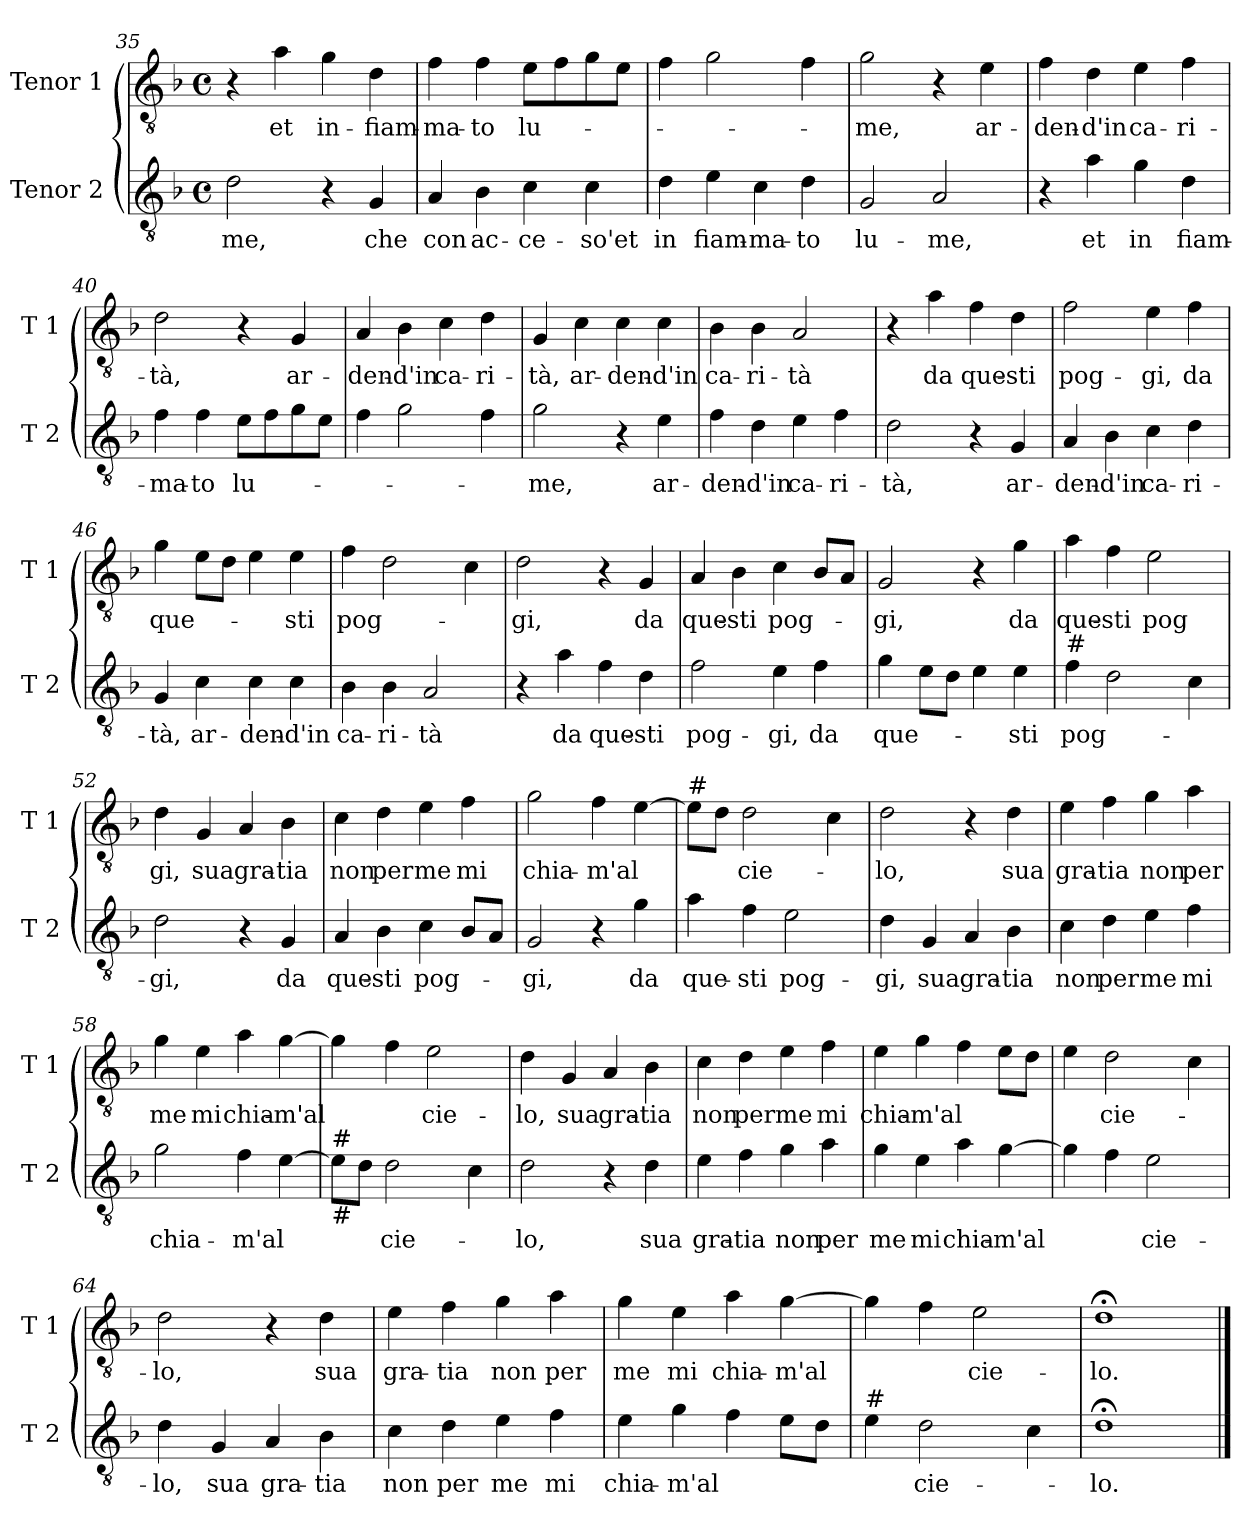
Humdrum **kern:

**kern	**text	**kern	**text
*part2	*part2	*part1	*part1
*staff2	*staff2	*staff1	*staff1
*I"Tenor 2	*	*I"Tenor 1	*
*I'T 2	*	*I'T 1	*
*clefGv2	*	*clefGv2	*
*k[b-]	*	*k[b-]	*
*F:	*	*F:	*
*M4/4	*	*M4/4	*
*met(c)	*	*met(c)	*
=35	=35	=35	=35
!	!LO:LY:b	!	!
2d\	-me,	4r	.
!	!	!	!LO:LY:b
.	.	4a\	et
!	!	!	!LO:LY:b
4r	.	4g\	in-
!	!LO:LY:b	!	!LO:LY:b
4G/	che	4d\	-fiam-
!!LO:LB:g=z
=36	=36	=36	=36
!	!LO:LY:b	!	!LO:LY:b
4A/	con	4f\	-ma-
!	!LO:LY:b	!	!LO:LY:b
4B-\	ac-	4f\	-to
!	!LO:LY:b	!	!LO:LY:b
4c\	-ce-	8e\L	lu-
.	.	8f\	.
!	!LO:LY:b	!	!
4c\	-so'et	8g\	.
.	.	8e\J	.
=37	=37	=37	=37
!	!LO:LY:b	!	!
4d\	in	4f\	.
!	!LO:LY:b	!	!
4e\	fiam-	2g\	.
!	!LO:LY:b	!	!
4c\	-ma-	.	.
!	!LO:LY:b	!	!
4d\	-to	4f\	.
=38	=38	=38	=38
!	!LO:LY:b	!	!LO:LY:b
2G/	lu-	2g\	-me,
!	!LO:LY:b	!	!
2A/	-me,	4r	.
!	!	!	!LO:LY:b
.	.	4e\	ar-
=39	=39	=39	=39
!	!	!	!LO:LY:b
4r	.	4f\	-den-
!	!LO:LY:b	!	!LO:LY:b
4a\	et	4d\	-d'in
!	!LO:LY:b	!	!LO:LY:b
4g\	in	4e\	ca-
!	!LO:LY:b	!	!LO:LY:b
4d\	fiam-	4f\	-ri-
=40	=40	=40	=40
!	!LO:LY:b	!	!LO:LY:b
4f\	-ma-	2d\	-tà,
!	!LO:LY:b	!	!
4f\	-to	.	.
!	!LO:LY:b	!	!
8e\L	lu-	4r	.
8f\	.	.	.
!	!	!	!LO:LY:b
8g\	.	4G/	ar-
8e\J	.	.	.
!!LO:LB:g=z
=41	=41	=41	=41
!	!	!	!LO:LY:b
4f\	.	4A/	-den-
!	!	!	!LO:LY:b
2g\	.	4B-\	-d'in
!	!	!	!LO:LY:b
.	.	4c\	ca-
!	!	!	!LO:LY:b
4f\	.	4d\	-ri-
=42	=42	=42	=42
!	!LO:LY:b	!	!LO:LY:b
2g\	-me,	4G/	-tà,
!	!	!	!LO:LY:b
.	.	4c\	ar-
!	!	!	!LO:LY:b
4r	.	4c\	-den-
!	!LO:LY:b	!	!LO:LY:b
4e\	ar-	4c\	-d'in
=43	=43	=43	=43
!	!LO:LY:b	!	!LO:LY:b
4f\	-den-	4B-\	ca-
!	!LO:LY:b	!	!LO:LY:b
4d\	-d'in	4B-\	-ri-
!	!LO:LY:b	!	!LO:LY:b
4e\	ca-	2A/	-tà
!	!LO:LY:b	!	!
4f\	-ri-	.	.
=44	=44	=44	=44
!	!LO:LY:b	!	!
2d\	-tà,	4r	.
!	!	!	!LO:LY:b
.	.	4a\	da
!	!	!	!LO:LY:b
4r	.	4f\	que-
!	!LO:LY:b	!	!LO:LY:b
4G/	ar-	4d\	-sti
=45	=45	=45	=45
!	!LO:LY:b	!	!LO:LY:b
4A/	-den-	2f\	pog-
!	!LO:LY:b	!	!
4B-\	-d'in	.	.
!	!LO:LY:b	!	!LO:LY:b
4c\	ca-	4e\	-gi,
!	!LO:LY:b	!	!LO:LY:b
4d\	-ri-	4f\	da
!!LO:LB:g=z
=46	=46	=46	=46
!	!LO:LY:b	!	!LO:LY:b
4G/	-tà,	4g\	que-
!	!LO:LY:b	!	!
4c\	ar-	8e\L	.
.	.	8d\J	.
!	!LO:LY:b	!	!
4c\	-den-	4e\	.
!	!LO:LY:b	!	!LO:LY:b
4c\	-d'in	4e\	-sti
=47	=47	=47	=47
!	!LO:LY:b	!	!LO:LY:b
4B-\	ca-	4f\	pog-
!	!LO:LY:b	!	!
4B-\	-ri-	2d\	.
!	!LO:LY:b	!	!
2A/	-tà	.	.
.	.	4c\	.
=48	=48	=48	=48
!	!	!	!LO:LY:b
4r	.	2d\	-gi,
!	!LO:LY:b	!	!
4a\	da	.	.
!	!LO:LY:b	!	!
4f\	que-	4r	.
!	!LO:LY:b	!	!LO:LY:b
4d\	-sti	4G/	da
=49	=49	=49	=49
!	!LO:LY:b	!	!LO:LY:b
2f\	pog-	4A/	que-
!	!	!	!LO:LY:b
.	.	4B-\	-sti
!	!LO:LY:b	!	!LO:LY:b
4e\	-gi,	4c\	pog-
!	!LO:LY:b	!	!
4f\	da	8B-/L	.
.	.	8A/J	.
=50	=50	=50	=50
!	!LO:LY:b	!	!LO:LY:b
4g\	que-	2G/	-gi,
8e\L	.	.	.
8d\J	.	.	.
4e\	.	4r	.
!	!LO:LY:b	!	!LO:LY:b
4e\	-sti	4g\	da
!!LO:LB:g=z
=51	=51	=51	=51
!LO:TX:a:t=#	!	!	!
!	!LO:LY:b	!	!LO:LY:b
4f\	pog-	4a\	que-
!	!	!	!LO:LY:b
2d\	.	4f\	-sti
!	!	!	!LO:LY:b
.	.	2e\	pog
4c\	.	.	.
=52	=52	=52	=52
!	!LO:LY:b	!	!LO:LY:b
2d\	-gi,	4d\	gi,
!	!	!	!LO:LY:b
.	.	4G/	sua
!	!	!	!LO:LY:b
4r	.	4A/	gra-
!	!LO:LY:b	!	!LO:LY:b
4G/	da	4B-\	-tia
=53	=53	=53	=53
!	!LO:LY:b	!	!LO:LY:b
4A/	que-	4c\	non
!	!LO:LY:b	!	!LO:LY:b
4B-\	-sti	4d\	per
!	!LO:LY:b	!	!LO:LY:b
4c\	pog-	4e\	me
!	!	!	!LO:LY:b
8B-/L	.	4f\	mi
8A/J	.	.	.
=54	=54	=54	=54
!	!LO:LY:b	!	!LO:LY:b
2G/	-gi,	2g\	chia-
!	!	!	!LO:LY:b
4r	.	4f\	-m'al
!	!LO:LY:b	!	!
4g\	da	[4e\	.
=55	=55	=55	=55
!	!	!LO:TX:a:t=#	!
!	!LO:LY:b	!	!
4a\	que-	8e\L]	.
.	.	8d\J	.
!	!LO:LY:b	!	!LO:LY:b
4f\	-sti	2d\	cie-
!	!LO:LY:b	!	!
2e\	pog-	.	.
.	.	4c\	.
!!LO:PB:g=z
=56	=56	=56	=56
!	!LO:LY:b	!	!LO:LY:b
4d\	-gi,	2d\	-lo,
!	!LO:LY:b	!	!
4G/	sua	.	.
!	!LO:LY:b	!	!
4A/	gra-	4r	.
!	!LO:LY:b	!	!LO:LY:b
4B-\	-tia	4d\	sua
=57	=57	=57	=57
!	!LO:LY:b	!	!LO:LY:b
4c\	non	4e\	gra-
!	!LO:LY:b	!	!LO:LY:b
4d\	per	4f\	-tia
!	!LO:LY:b	!	!LO:LY:b
4e\	me	4g\	non
!	!LO:LY:b	!	!LO:LY:b
4f\	mi	4a\	per
=58	=58	=58	=58
!	!LO:LY:b	!	!LO:LY:b
2g\	chia-	4g\	me
!	!	!	!LO:LY:b
.	.	4e\	mi
!	!LO:LY:b	!	!LO:LY:b
4f\	-m'al	4a\	chia-
!	!	!	!LO:LY:b
[4e\	.	[4g\	-m'al
=59	=59	=59	=59
!LO:TX:b:t=#	!	!	!
!LO:TX:a:t=#	!	!	!
8e\L]	.	4g\]	.
8d\J	.	.	.
!	!LO:LY:b	!	!
2d\	cie-	4f\	.
!	!	!	!LO:LY:b
.	.	2e\	cie-
4c\	.	.	.
=60	=60	=60	=60
!	!LO:LY:b	!	!LO:LY:b
2d\	-lo,	4d\	-lo,
!	!	!	!LO:LY:b
.	.	4G/	sua
!	!	!	!LO:LY:b
4r	.	4A/	gra-
!	!LO:LY:b	!	!LO:LY:b
4d\	sua	4B-\	-tia
!!LO:LB:g=z
=61	=61	=61	=61
!	!LO:LY:b	!	!LO:LY:b
4e\	gra-	4c\	non
!	!LO:LY:b	!	!LO:LY:b
4f\	-tia	4d\	per
!	!LO:LY:b	!	!LO:LY:b
4g\	non	4e\	me
!	!LO:LY:b	!	!LO:LY:b
4a\	per	4f\	mi
=62	=62	=62	=62
!	!LO:LY:b	!	!LO:LY:b
4g\	me	4e\	chia-
!	!LO:LY:b	!	!LO:LY:b
4e\	mi	4g\	-m'al
!	!LO:LY:b	!	!
4a\	chia-	4f\	.
!	!LO:LY:b	!	!
[4g\	-m'al	8e\L	.
.	.	8d\J	.
=63	=63	=63	=63
4g\]	.	4e\	.
!	!	!	!LO:LY:b
4f\	.	2d\	cie-
!	!LO:LY:b	!	!
2e\	cie-	.	.
.	.	4c\	.
=64	=64	=64	=64
!	!LO:LY:b	!	!LO:LY:b
4d\	-lo,	2d\	-lo,
!	!LO:LY:b	!	!
4G/	sua	.	.
!	!LO:LY:b	!	!
4A/	gra-	4r	.
!	!LO:LY:b	!	!LO:LY:b
4B-\	-tia	4d\	sua
!!LO:LB:g=z
=65	=65	=65	=65
!	!LO:LY:b	!	!LO:LY:b
4c\	non	4e\	gra-
!	!LO:LY:b	!	!LO:LY:b
4d\	per	4f\	-tia
!	!LO:LY:b	!	!LO:LY:b
4e\	me	4g\	non
!	!LO:LY:b	!	!LO:LY:b
4f\	mi	4a\	per
=66	=66	=66	=66
!	!LO:LY:b	!	!LO:LY:b
4e\	chia-	4g\	me
!	!LO:LY:b	!	!LO:LY:b
4g\	-m'al	4e\	mi
!	!	!	!LO:LY:b
4f\	.	4a\	chia-
!	!	!	!LO:LY:b
8e\L	.	[4g\	-m'al
8d\J	.	.	.
=67	=67	=67	=67
!LO:TX:a:t=#	!	!	!
4e\	.	4g\]	.
!	!LO:LY:b	!	!
2d\	cie-	4f\	.
!	!	!	!LO:LY:b
.	.	2e\	cie-
4c\	.	.	.
=68	=68	=68	=68
!	!LO:LY:b	!	!LO:LY:b
1d;<	-lo.	1d;<	-lo.
==	==	==	==
*-	*-	*-	*-
